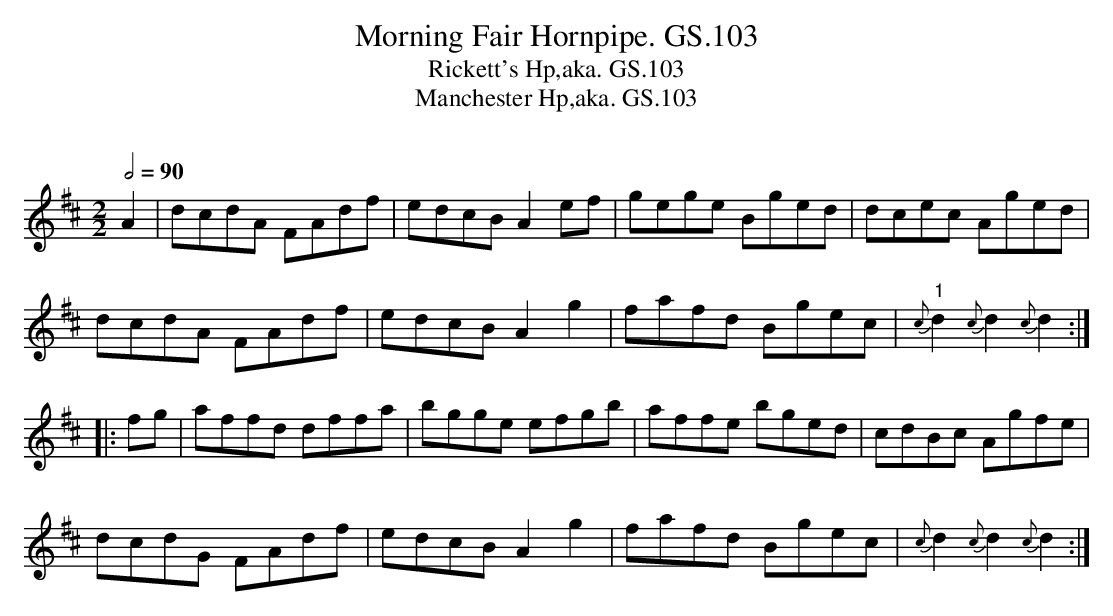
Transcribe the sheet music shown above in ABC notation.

X:1
T:Morning Fair Hornpipe. GS.103
T:Rickett's Hp,aka. GS.103
T:Manchester Hp,aka. GS.103
M:2/2
L:1/8
Q:1/2=90
O:
K:D major
A2 | dcdA FAdf | edcB A2 ef | gege Bged | dcec Aged |
dcdA FAdf | edcB A2 g2 | fafd Bgec | "1"{c}d2 {c}d2 {c}d2 :|
|:  fg | affd dffa | bgge efgb |affe bged | cdBc Agfe |
dcdG FAdf | edcB A2g2 | fafd Bgec | {c}d2 {c}d2 {c}d2 :|
